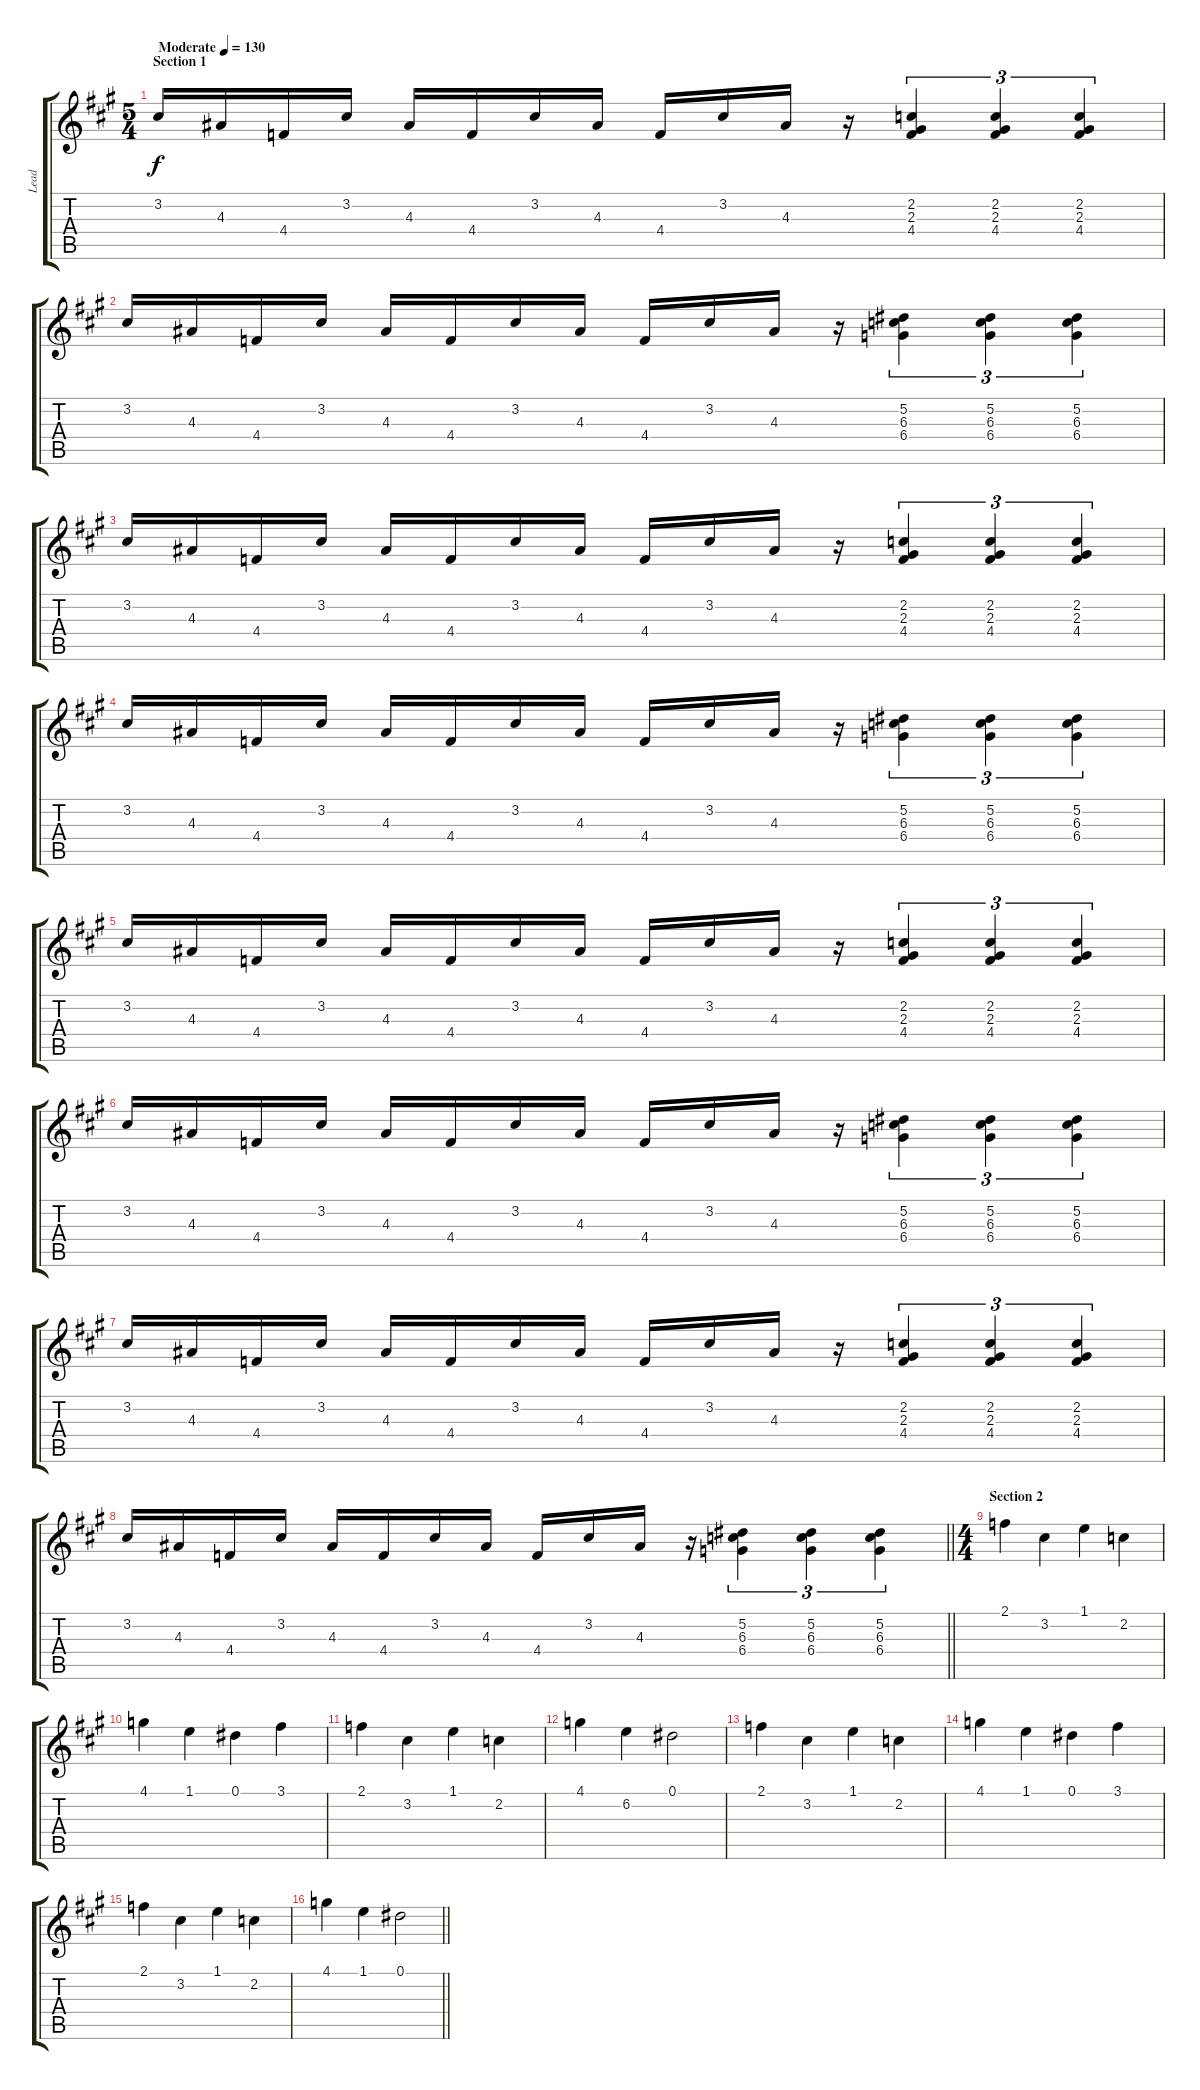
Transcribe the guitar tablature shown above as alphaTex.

\track ("Lead" "Lead") {instrument electricguitarclean}
\staff {score tabs}
\tuning (Eb4 Bb3 Gb3 Db3 Ab2 Eb2) {hide}
\ts (5 4)
\section ("" "Section 1")
\tempo (130 "Moderate")
\clef g2
\ks a
3.2.16{dy f instrument electricguitarclean beam Up} 4.3.16{beam Up} 4.4.16{beam Up} 3.2.16{beam Up} 4.3.16{beam Up} 4.4.16{beam Up} 3.2.16{beam Up} 4.3.16{beam Up} 4.4.16{beam Up} 3.2.16{beam Up} 4.3.16{beam Up} r.16 (2.2 2.3 4.4).4{tu (3 2)} (2.2 2.3 4.4).4{tu (3 2)} (2.2 2.3 4.4).4{tu (3 2)} |
3.2.16{beam Up} 4.3.16{beam Up} 4.4.16{beam Up} 3.2.16{beam Up} 4.3.16{beam Up} 4.4.16{beam Up} 3.2.16{beam Up} 4.3.16{beam Up} 4.4.16{beam Up} 3.2.16{beam Up} 4.3.16{beam Up} r.16 (5.2 6.3 6.4).4{tu (3 2)} (5.2 6.3 6.4).4{tu (3 2)} (5.2 6.3 6.4).4{tu (3 2)} |
3.2.16{beam Up} 4.3.16{beam Up} 4.4.16{beam Up} 3.2.16{beam Up} 4.3.16{beam Up} 4.4.16{beam Up} 3.2.16{beam Up} 4.3.16{beam Up} 4.4.16{beam Up} 3.2.16{beam Up} 4.3.16{beam Up} r.16 (2.2 2.3 4.4).4{tu (3 2)} (2.2 2.3 4.4).4{tu (3 2)} (2.2 2.3 4.4).4{tu (3 2)} |
3.2.16{beam Up} 4.3.16{beam Up} 4.4.16{beam Up} 3.2.16{beam Up} 4.3.16{beam Up} 4.4.16{beam Up} 3.2.16{beam Up} 4.3.16{beam Up} 4.4.16{beam Up} 3.2.16{beam Up} 4.3.16{beam Up} r.16 (5.2 6.3 6.4).4{tu (3 2)} (5.2 6.3 6.4).4{tu (3 2)} (5.2 6.3 6.4).4{tu (3 2)} |
3.2.16{beam Up} 4.3.16{beam Up} 4.4.16{beam Up} 3.2.16{beam Up} 4.3.16{beam Up} 4.4.16{beam Up} 3.2.16{beam Up} 4.3.16{beam Up} 4.4.16{beam Up} 3.2.16{beam Up} 4.3.16{beam Up} r.16 (2.2 2.3 4.4).4{tu (3 2)} (2.2 2.3 4.4).4{tu (3 2)} (2.2 2.3 4.4).4{tu (3 2)} |
3.2.16{beam Up} 4.3.16{beam Up} 4.4.16{beam Up} 3.2.16{beam Up} 4.3.16{beam Up} 4.4.16{beam Up} 3.2.16{beam Up} 4.3.16{beam Up} 4.4.16{beam Up} 3.2.16{beam Up} 4.3.16{beam Up} r.16 (5.2 6.3 6.4).4{tu (3 2)} (5.2 6.3 6.4).4{tu (3 2)} (5.2 6.3 6.4).4{tu (3 2)} |
3.2.16{beam Up} 4.3.16{beam Up} 4.4.16{beam Up} 3.2.16{beam Up} 4.3.16{beam Up} 4.4.16{beam Up} 3.2.16{beam Up} 4.3.16{beam Up} 4.4.16{beam Up} 3.2.16{beam Up} 4.3.16{beam Up} r.16 (2.2 2.3 4.4).4{tu (3 2)} (2.2 2.3 4.4).4{tu (3 2)} (2.2 2.3 4.4).4{tu (3 2)} |
\barLineRight lightlight
3.2.16{beam Up} 4.3.16{beam Up} 4.4.16{beam Up} 3.2.16{beam Up} 4.3.16{beam Up} 4.4.16{beam Up} 3.2.16{beam Up} 4.3.16{beam Up} 4.4.16{beam Up} 3.2.16{beam Up} 4.3.16{beam Up} r.16 (5.2 6.3 6.4).4{tu (3 2)} (5.2 6.3 6.4).4{tu (3 2)} (5.2 6.3 6.4).4{tu (3 2)} |
\ts (4 4)
\section ("" "Section 2")
2.1.4 3.2.4 1.1.4 2.2.4 |
4.1.4 1.1.4 0.1.4 3.1.4 |
2.1.4 3.2.4 1.1.4 2.2.4 |
4.1.4 6.2.4 0.1.2 |
2.1.4 3.2.4 1.1.4 2.2.4 |
4.1.4 1.1.4 0.1.4 3.1.4 |
2.1.4 3.2.4 1.1.4 2.2.4 |
\barLineRight lightlight
4.1.4 1.1.4 0.1.2
